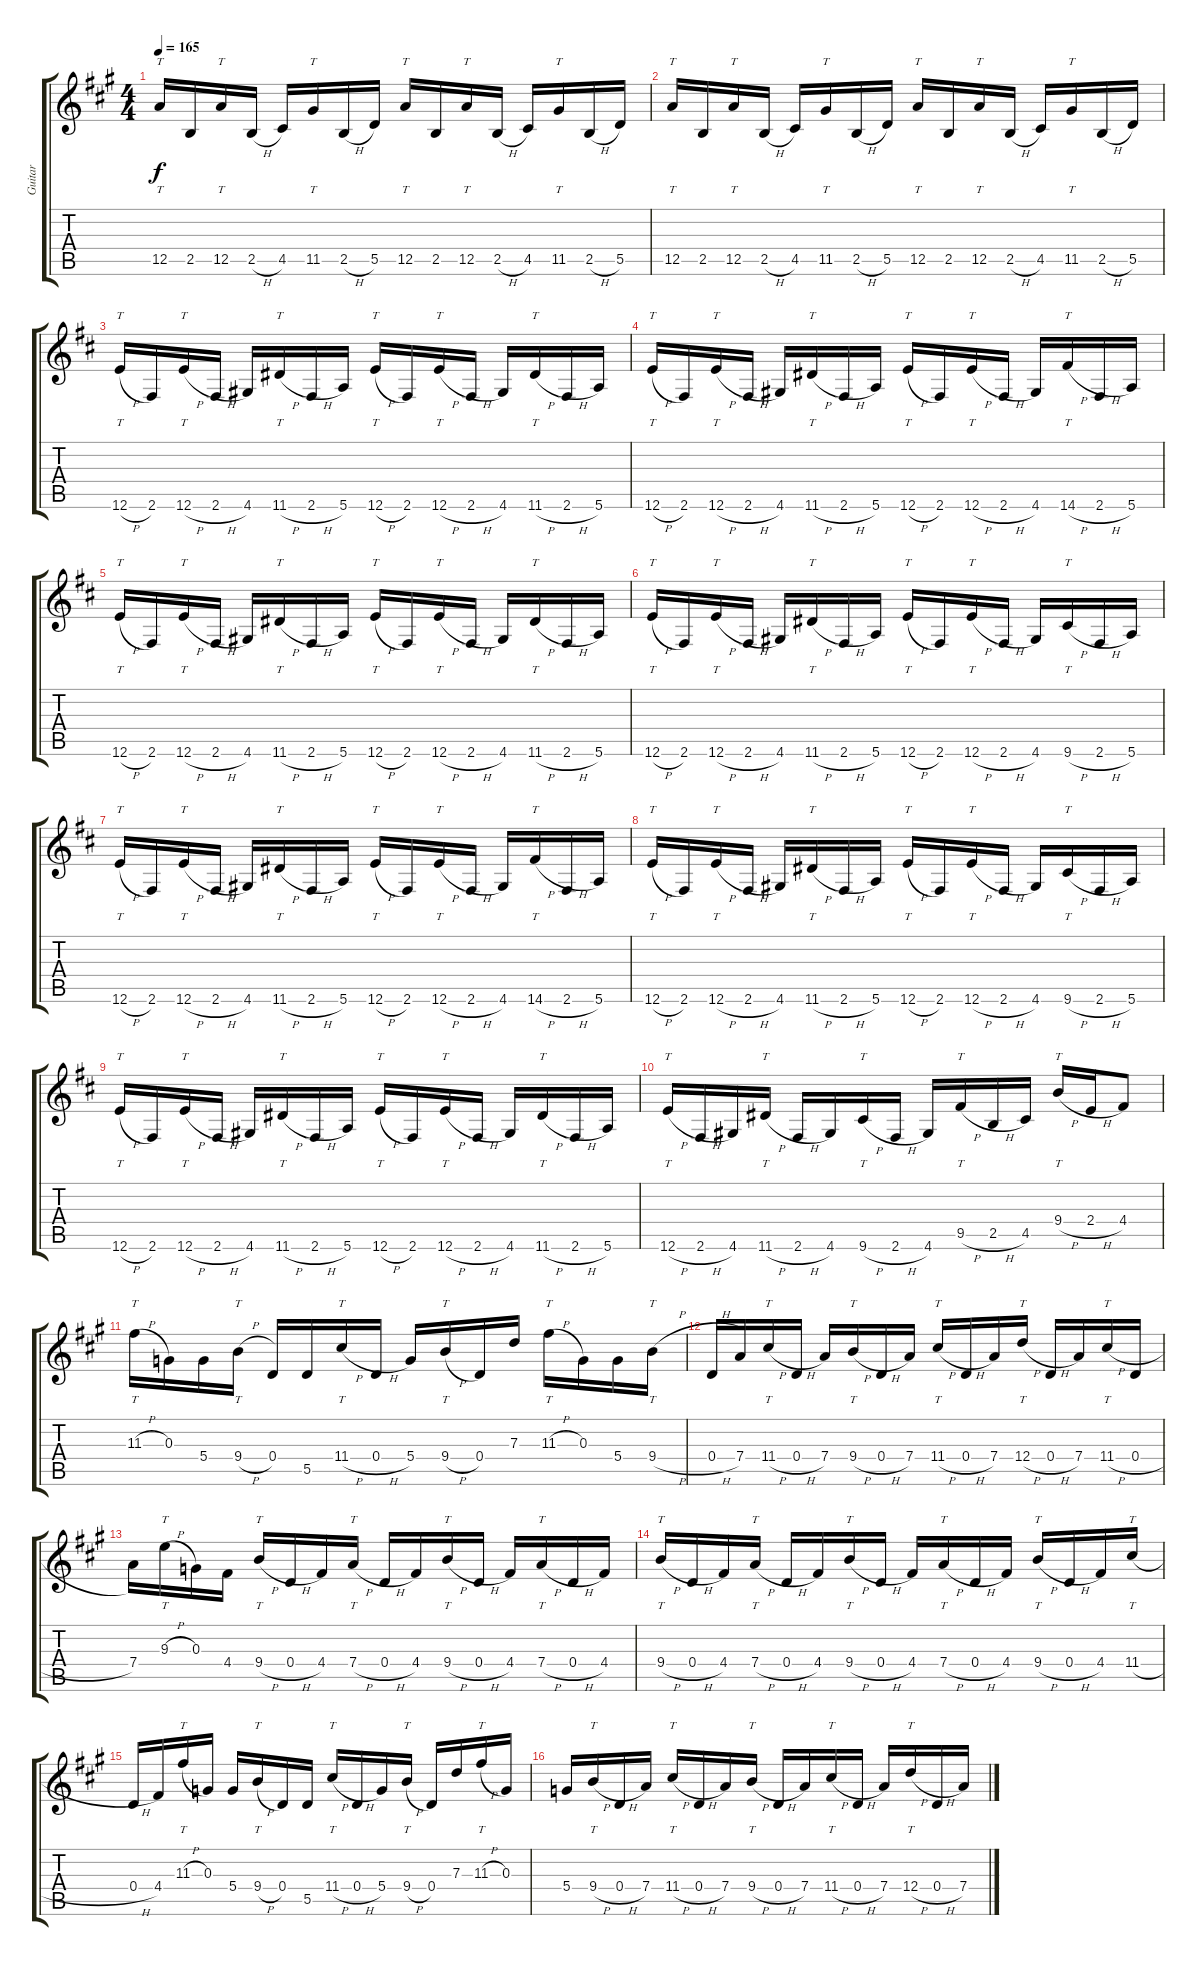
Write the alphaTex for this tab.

\track ("Guitar" "Guitar") {instrument distortionguitar}
\staff {score tabs}
\tuning (E4 B3 G3 D3 A2 E2) {hide}
\ts (4 4)
\tempo 165
\clef g2
\ks a
12.5.16{tt dy f} 2.5.16 12.5.16{tt} 2.5{h}.16 4.5.16 11.5.16{tt} 2.5{h}.16 5.5.16 12.5.16{tt} 2.5.16 12.5.16{tt} 2.5{h}.16 4.5.16 11.5.16{tt} 2.5{h}.16 5.5.16 |
12.5.16{tt} 2.5.16 12.5.16{tt} 2.5{h}.16 4.5.16 11.5.16{tt} 2.5{h}.16 5.5.16 12.5.16{tt} 2.5.16 12.5.16{tt} 2.5{h}.16 4.5.16 11.5.16{tt} 2.5{h}.16 5.5.16 |
\ks d
12.6{h}.16{tt volume 16 instrument distortionguitar} 2.6.16 12.6{h}.16{tt} 2.6{h}.16 4.6.16 11.6{h}.16{tt} 2.6{h}.16 5.6.16 12.6{h}.16{tt} 2.6.16 12.6{h}.16{tt} 2.6{h}.16 4.6.16 11.6{h}.16{tt} 2.6{h}.16 5.6.16 |
12.6{h}.16{tt} 2.6.16 12.6{h}.16{tt} 2.6{h}.16 4.6.16 11.6{h}.16{tt} 2.6{h}.16 5.6.16 12.6{h}.16{tt} 2.6.16 12.6{h}.16{tt} 2.6{h}.16 4.6.16 14.6{h}.16{tt} 2.6{h}.16 5.6.16 |
12.6{h}.16{tt} 2.6.16 12.6{h}.16{tt} 2.6{h}.16 4.6.16 11.6{h}.16{tt} 2.6{h}.16 5.6.16 12.6{h}.16{tt} 2.6.16 12.6{h}.16{tt} 2.6{h}.16 4.6.16 11.6{h}.16{tt} 2.6{h}.16 5.6.16 |
12.6{h}.16{tt} 2.6.16 12.6{h}.16{tt} 2.6{h}.16 4.6.16 11.6{h}.16{tt} 2.6{h}.16 5.6.16 12.6{h}.16{tt} 2.6.16 12.6{h}.16{tt} 2.6{h}.16 4.6.16 9.6{h}.16{tt} 2.6{h}.16 5.6.16 |
12.6{h}.16{tt} 2.6.16 12.6{h}.16{tt} 2.6{h}.16 4.6.16 11.6{h}.16{tt} 2.6{h}.16 5.6.16 12.6{h}.16{tt} 2.6.16 12.6{h}.16{tt} 2.6{h}.16 4.6.16 14.6{h}.16{tt} 2.6{h}.16 5.6.16 |
12.6{h}.16{tt} 2.6.16 12.6{h}.16{tt} 2.6{h}.16 4.6.16 11.6{h}.16{tt} 2.6{h}.16 5.6.16 12.6{h}.16{tt} 2.6.16 12.6{h}.16{tt} 2.6{h}.16 4.6.16 9.6{h}.16{tt} 2.6{h}.16 5.6.16 |
12.6{h}.16{tt} 2.6.16 12.6{h}.16{tt} 2.6{h}.16 4.6.16 11.6{h}.16{tt} 2.6{h}.16 5.6.16 12.6{h}.16{tt} 2.6.16 12.6{h}.16{tt} 2.6{h}.16 4.6.16 11.6{h}.16{tt} 2.6{h}.16 5.6.16 |
12.6{h}.16{tt} 2.6{h}.16 4.6.16 11.6{h}.16{tt} 2.6{h}.16 4.6.16 9.6{h}.16{tt} 2.6{h}.16 4.6.16 9.5{h}.16{tt} 2.5{h}.16 4.5.16 9.4{h}.16{tt} 2.4{h}.16 4.4.8 |
\ks a
11.3{h}.16{tt} 0.3.16 5.4.16 9.4{h}.16{tt} 0.4.16 5.5.16 11.4{h}.16{tt} 0.4{h}.16 5.4.16 9.4{h}.16{tt} 0.4.16 7.3.16 11.3{h}.16{tt} 0.3.16 5.4.16 9.4{h}.16{tt} |
0.4{h}.16 7.4.16 11.4{h}.16{tt} 0.4{h}.16 7.4.16 9.4{h}.16{tt} 0.4{h}.16 7.4.16 11.4{h}.16{tt} 0.4{h}.16 7.4.16 12.4{h}.16{tt} 0.4{h}.16 7.4.16 11.4{h}.16{tt} 0.4{h}.16 |
7.4.16 9.3{h}.16{tt} 0.3.16 4.4.16 9.4{h}.16{tt} 0.4{h}.16 4.4.16 7.4{h}.16{tt} 0.4{h}.16 4.4.16 9.4{h}.16{tt} 0.4{h}.16 4.4.16 7.4{h}.16{tt} 0.4{h}.16 4.4.16 |
9.4{h}.16{tt} 0.4{h}.16 4.4.16 7.4{h}.16{tt} 0.4{h}.16 4.4.16 9.4{h}.16{tt} 0.4{h}.16 4.4.16 7.4{h}.16{tt} 0.4{h}.16 4.4.16 9.4{h}.16{tt} 0.4{h}.16 4.4.16 11.4{h}.16{tt} |
0.4{h}.16 4.4.16 11.3{h}.16{tt} 0.3.16 5.4.16 9.4{h}.16{tt} 0.4.16 5.5.16 11.4{h}.16{tt} 0.4{h}.16 5.4.16 9.4{h}.16{tt} 0.4.16 7.3.16 11.3{h}.16{tt} 0.3.16 |
5.4.16 9.4{h}.16{tt} 0.4{h}.16 7.4.16 11.4{h}.16{tt} 0.4{h}.16 7.4.16 9.4{h}.16{tt} 0.4{h}.16 7.4.16 11.4{h}.16{tt} 0.4{h}.16 7.4.16 12.4{h}.16{tt} 0.4{h}.16 7.4.16
